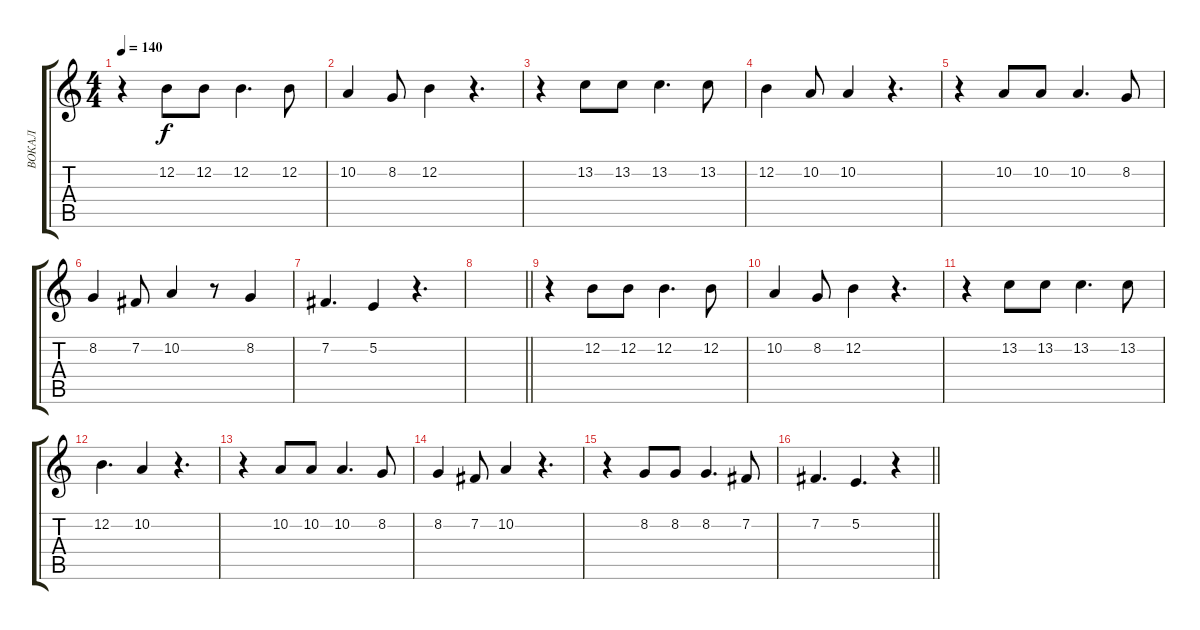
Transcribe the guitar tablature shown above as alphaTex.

\track ("ВОКАЛ" "ВОКАЛ") {instrument fx5brightness}
\staff {score tabs}
\tuning (E4 B3 G3 D3 A2 E2) {hide}
\ts (4 4)
\tempo 140
\clef g2
\ks c
r.4{dy f} 12.2.8 12.2.8 12.2.4{d} 12.2.8 |
10.2.4 8.2.8 12.2.4 r.4{d} |
r.4 13.2.8 13.2.8 13.2.4{d} 13.2.8 |
12.2.4 10.2.8 10.2.4 r.4{d} |
r.4 10.2.8 10.2.8 10.2.4{d} 8.2.8 |
8.2.4 7.2.8 10.2.4 r.8 8.2.4 |
7.2.4{d} 5.2.4 r.4{d} |
\barLineRight lightlight
|
r.4 12.2.8 12.2.8 12.2.4{d} 12.2.8 |
10.2.4 8.2.8 12.2.4 r.4{d} |
r.4 13.2.8 13.2.8 13.2.4{d} 13.2.8 |
12.2.4{d} 10.2.4 r.4{d} |
r.4 10.2.8 10.2.8 10.2.4{d} 8.2.8 |
8.2.4 7.2.8 10.2.4 r.4{d} |
r.4 8.2.8 8.2.8 8.2.4{d} 7.2.8 |
\barLineRight lightlight
7.2.4{d} 5.2.4{d} r.4
